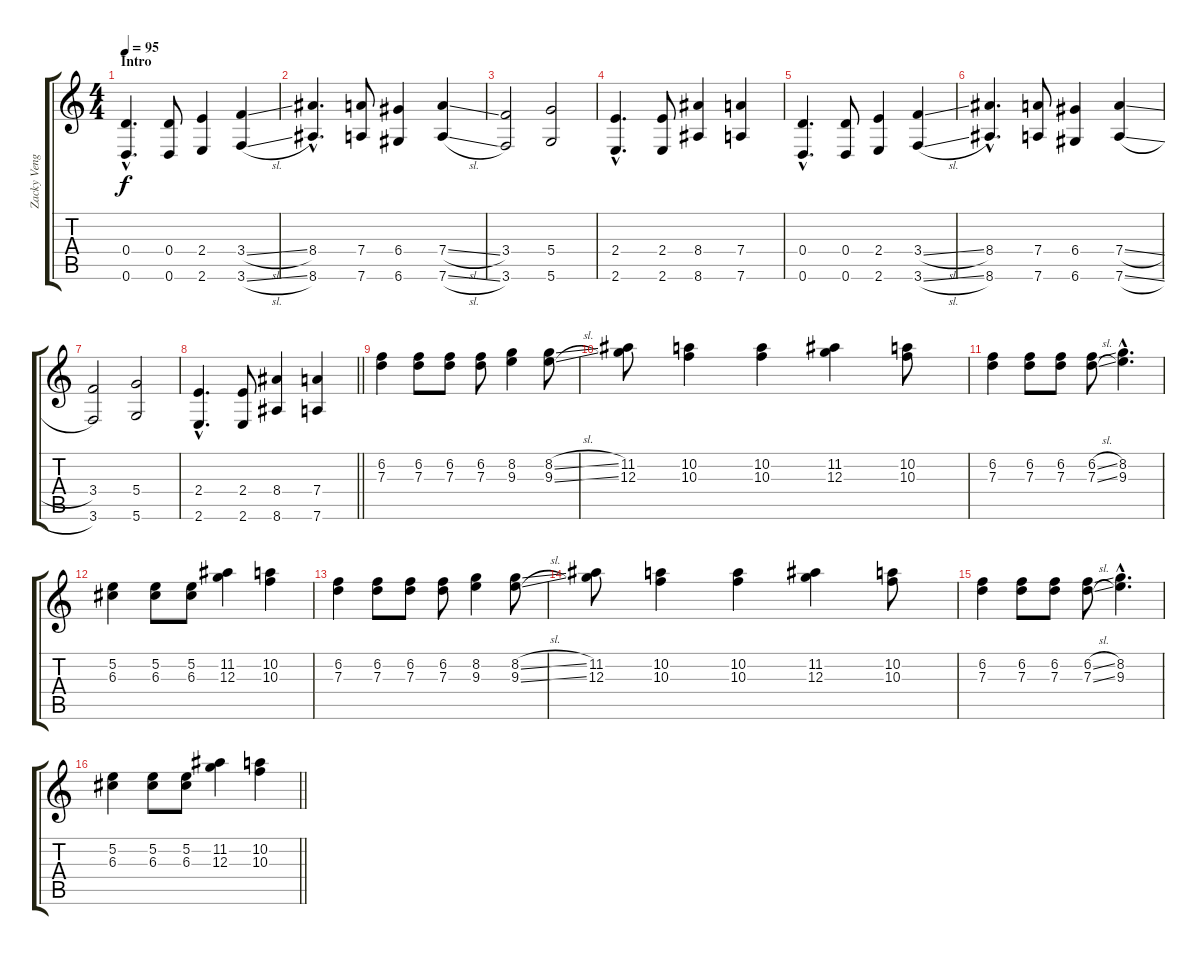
\track ("Zacky Vengeance" "Zacky Veng") {instrument distortionguitar}
\staff {score tabs}
\tuning (E4 B3 G3 D3 A2 D2) {hide}
\ts (4 4)
\section ("" "Intro")
\tempo 95
\clef g2
\ks c
(0.4{hac} 0.6{hac}).4{d dy f instrument distortionguitar} (0.4 0.6).8 (2.4 2.6).4 (3.4{sl} 3.6{sl}).4 |
(8.4{hac} 8.6{hac}).4{d} (7.4 7.6).8 (6.4 6.6).4 (7.4{sl} 7.6{sl}).4 |
(3.4 3.6).2 (5.4 5.6).2 |
(2.4{hac} 2.6{hac}).4{d} (2.4 2.6).8 (8.4 8.6).4 (7.4 7.6).4 |
(0.4{hac} 0.6{hac}).4{d} (0.4 0.6).8 (2.4 2.6).4 (3.4{sl} 3.6{sl}).4 |
(8.4{hac} 8.6{hac}).4{d} (7.4 7.6).8 (6.4 6.6).4 (7.4{sl} 7.6{sl}).4 |
(3.4 3.6).2 (5.4 5.6).2 |
\barLineRight lightlight
(2.4{hac} 2.6{hac}).4{d} (2.4 2.6).8 (8.4 8.6).4 (7.4 7.6).4 |
(6.2 7.3).4 (6.2 7.3).8 (6.2 7.3).8 (6.2 7.3).8 (8.2 9.3).4 (8.2{sl} 9.3{sl}).8 |
(11.2 12.3).8 (10.2 10.3).4 (10.2 10.3).4 (11.2 12.3).4 (10.2 10.3).8 |
(6.2 7.3).4 (6.2 7.3).8 (6.2 7.3).8 (6.2{sl} 7.3{sl}).8 (8.2{hac} 9.3{hac}).4{d} |
(5.2 6.3).4 (5.2 6.3).8 (5.2 6.3).8 (11.2 12.3).4 (10.2 10.3).4 |
(6.2 7.3).4 (6.2 7.3).8 (6.2 7.3).8 (6.2 7.3).8 (8.2 9.3).4 (8.2{sl} 9.3{sl}).8 |
(11.2 12.3).8 (10.2 10.3).4 (10.2 10.3).4 (11.2 12.3).4 (10.2 10.3).8 |
(6.2 7.3).4 (6.2 7.3).8 (6.2 7.3).8 (6.2{sl} 7.3{sl}).8 (8.2{hac} 9.3{hac}).4{d} |
\barLineRight lightlight
(5.2 6.3).4 (5.2 6.3).8 (5.2 6.3).8 (11.2 12.3).4 (10.2 10.3).4
